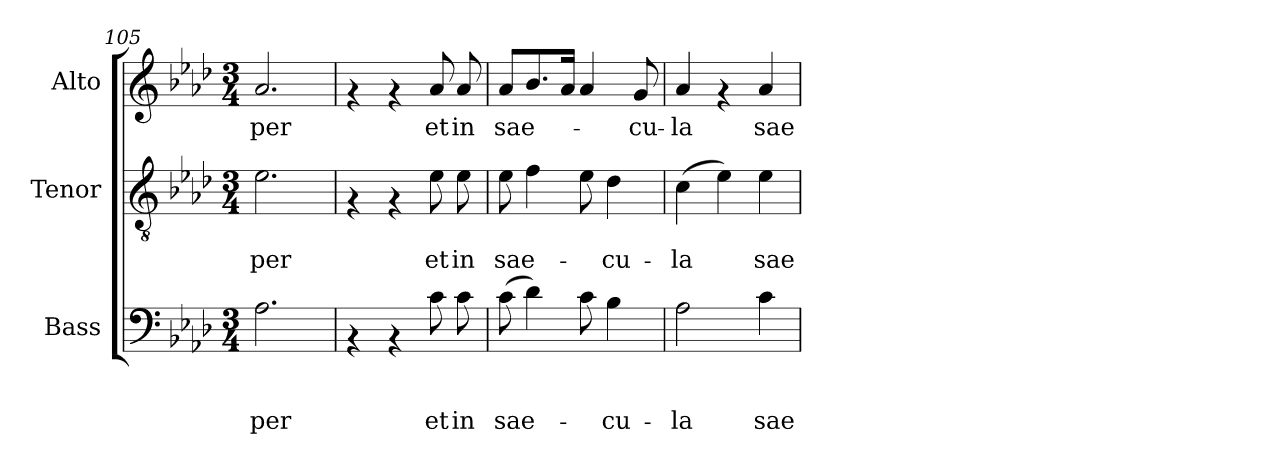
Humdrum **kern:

**kern	**text	**text	**text	**kern	**text	**text	**kern	**text
*part3	*part3	*part3	*part3	*part2	*part2	*part2	*part1	*part1
*staff3	*staff3	*staff3	*staff3	*staff2	*staff2	*staff2	*staff1	*staff1
*I"Bass	*	*	*	*I"Tenor	*	*	*I"Alto	*
*I'B.	*	*	*	*I'T.	*	*	*I'A.	*
!!LO:LB:g=z
*clefF4	*	*	*	*clefGv2	*	*	*clefG2	*
*ITrd-3c-5	*	*	*	*ITrd-3c-5	*	*	*ITrd2c3	*
*k[b-e-a-d-g-]	*	*	*	*k[b-e-a-d-g-]	*	*	*k[b-]	*
*D-:	*	*	*	*D-:	*	*	*F:	*
*M3/4	*	*	*	*M3/4	*	*	*M3/4	*
=105	=105	=105	=105	=105	=105	=105	=105	=105
!	!	!	!LO:LY:b	!	!	!LO:LY:b	!	!LO:LY:b:rj
2.d-\	.	.	-per	2.a-\	.	-per	2.f/	-per
=106	=106	=106	=106	=106	=106	=106	=106	=106
4rAA	.	.	.	4rF	.	.	4rf	.
4rAA	.	.	.	4rF	.	.	4rf	.
!	!	!	!LO:LY:b	!	!	!LO:LY:b	!	!LO:LY:b:rj
8f\	.	.	et	8a-\	.	et	8f/	et
!	!	!	!LO:LY:b	!	!	!LO:LY:b	!	!LO:LY:b:rj
8f\	.	.	in	8a-\	.	in	8f/	in
=107	=107	=107	=107	=107	=107	=107	=107	=107
!	!	!	!LO:LY:b	!	!	!LO:LY:b	!	!LO:LY:b:rj
(<8f\	.	.	sae-	8a-\	.	sae-	8f/L	sae-
4g-\)	.	.	.	4b-\	.	.	8.g/	.
.	.	.	.	.	.	.	16f/Jk	.
8f\	.	.	.	8a-\	.	.	4f/	.
!	!	!	!LO:LY:b	!	!	!LO:LY:b	!	!
4e-\	.	.	-cu-	4g-\	.	-cu-	.	.
!	!	!	!	!	!	!	!	!LO:LY:b:rj
.	.	.	.	.	.	.	8e/	-cu-
=108	=108	=108	=108	=108	=108	=108	=108	=108
!	!	!	!LO:LY:b	!	!	!LO:LY:b	!	!LO:LY:b:rj
2d-\	.	.	-la	(>4f\	.	-la	4f/	-la
.	.	.	.	4a-\)	.	.	4rf	.
!	!	!	!LO:LY:b	!	!	!LO:LY:b	!	!LO:LY:b:rj
4f\	.	.	sae-	4a-\	.	sae-	4f/	sae-
=	=	=	=	=	=	=	=	=
*-	*-	*-	*-	*-	*-	*-	*-	*-
